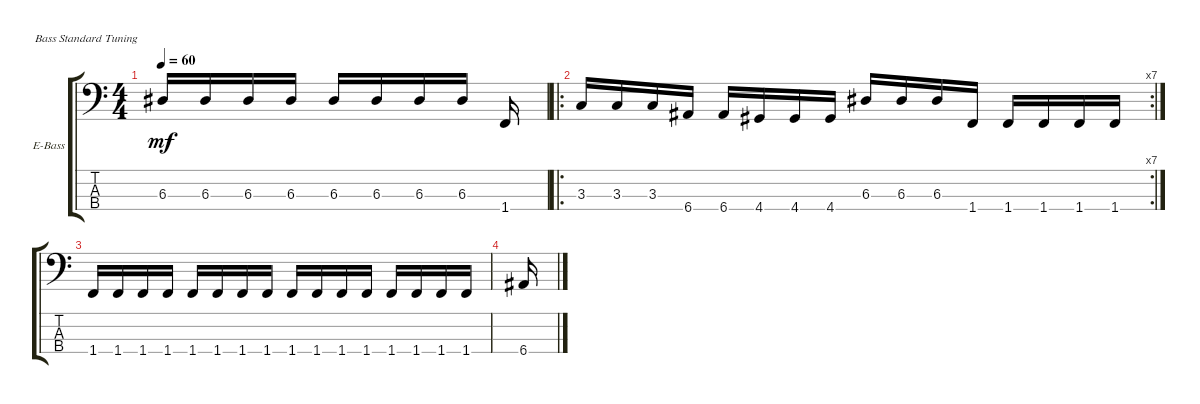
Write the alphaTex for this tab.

\defaultSystemsLayout 4
\bracketExtendMode groupsimilarinstruments
\firstSystemTrackNameOrientation horizontal
\otherSystemsTrackNameOrientation horizontal
\track ("Electric Bass" "E-Bass") {instrument electricbassfinger}
\staff {score tabs}
\tuning (G2 D2 A1 E1)
\ts (4 4)
\tempo 60
\clef f4
\ks c
6.3.16{dy mf beam invert} 6.3.16 6.3.16 6.3.16 6.3.16{beam invert} 6.3.16 6.3.16 6.3.16 1.4.16 |
\ro
\rc 7
3.3.16 3.3.16 3.3.16 6.4.16 6.4.16 4.4.16 4.4.16 4.4.16 6.3.16 6.3.16 6.3.16 1.4.16 1.4.16 1.4.16 1.4.16 1.4.16 |
1.4.16 1.4.16 1.4.16 1.4.16 1.4.16 1.4.16 1.4.16 1.4.16 1.4.16 1.4.16 1.4.16 1.4.16 1.4.16 1.4.16 1.4.16 1.4.16 |
6.4.16
